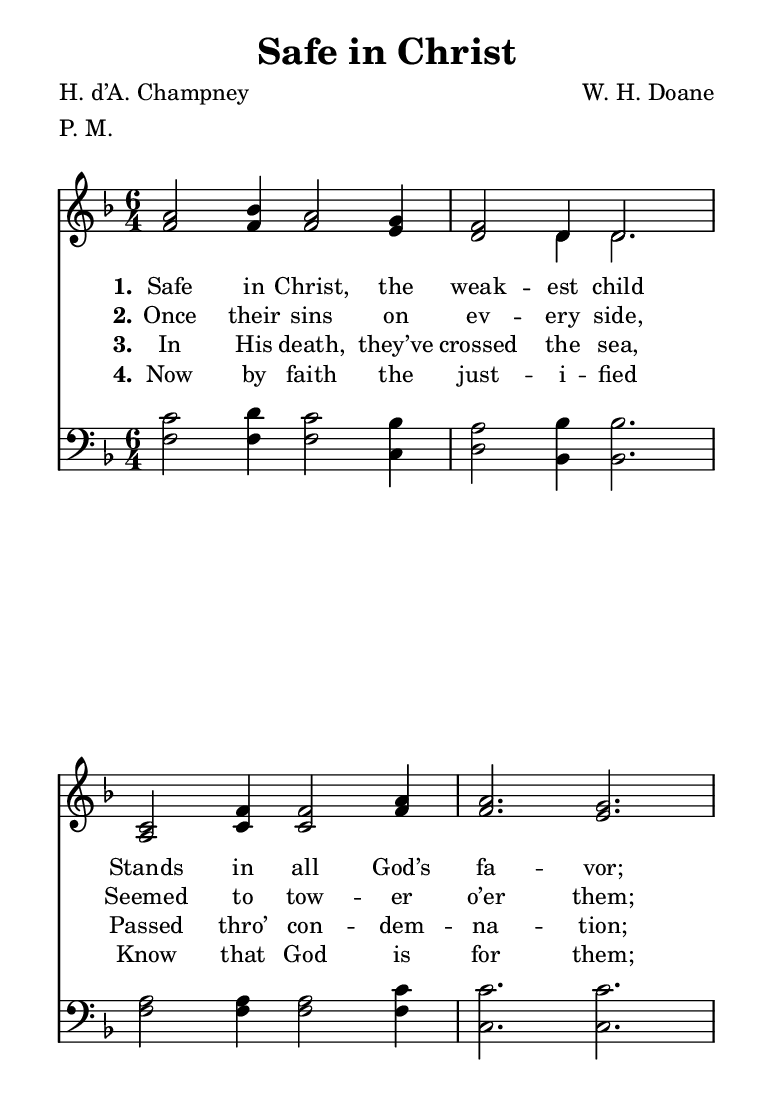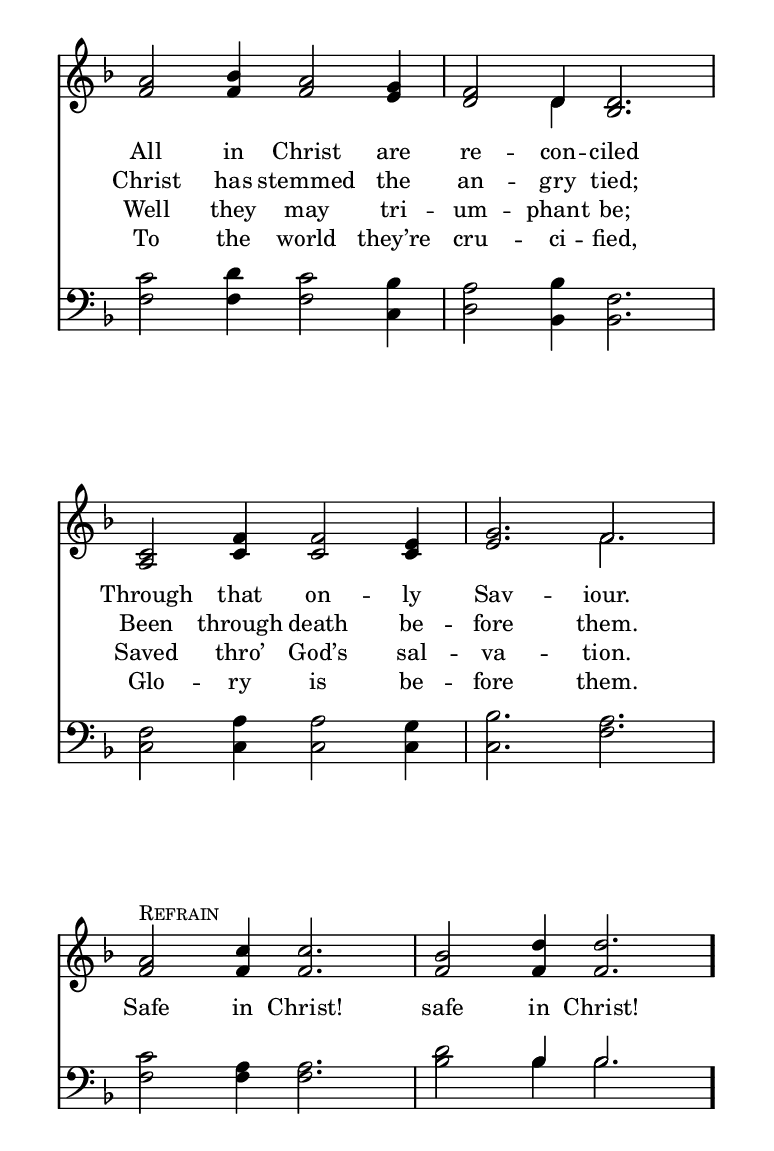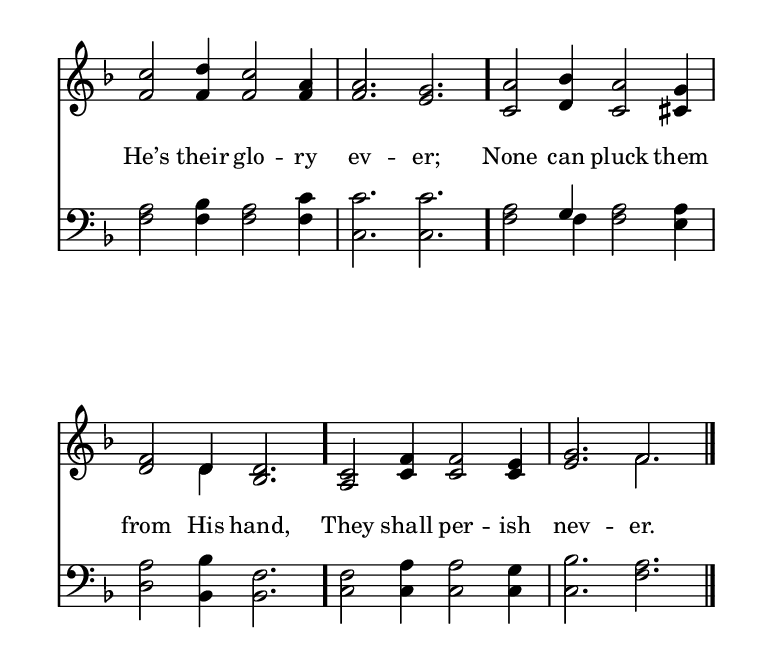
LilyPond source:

\include "common/global.ily"
\paper {
  \include "common/paper.ily"
}

\header{
  %children
  hymnnumber = "355"
  title = "Safe in Christ"
  tunename = "Near the Cross"
  meter = "P. M."
  poet = "H. d’A. Champney"
  composer = "W. H. Doane"
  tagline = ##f
}

global = {
  \include "common/overrides.ily"
  \override Staff.TimeSignature.style = #'numbered
  \time 6/4
  \override Score.MetronomeMark.transparent = ##t % hide all fermata changes too
  \tempo 4=130
  \key f \major
  \autoBeamOff
}

notesSoprano = {
\global
\relative c'' {

  a2 bes4 a2 g4 | f2 d4 d2. |
  c2 f4 f2 a4 | a2. g2. |
  a2 bes4 a2 g4 | f2 d4 d2. |
  c2 f4 f2 e4 | g2. f2. |

  << s^\markup { \small \caps "Refrain" }
  { a2 c4 c2. | bes2 d4 d2. } >>
  c2 d4 c2 a4 | a2. g2. |
  a2 bes4 a2 g4 | f2 d4 d2. |
  c2 f4 f2 e4 | g2. f2. |

  \bar "|."

}
}

notesAlto = {
\global
\relative e' {

  f2 f4 f2 e4 | d2 d4 d2. |
  a2 c4 c2 f4 | f2. e2. |
  f2 f4 f2 e4 | d2 d4 bes2. |
  a2 c4 c2 c4 | e2. f2. |

  f2 f4 f2. | f2 f4 f2. |
  f2 f4 f2 f4 | f2. e2. |
  c2 d4 c2 cis4 | d2 d4 bes2. |
  a2 c4 c2 c4 | e2. f2. |

}
}

notesTenor = {
\global
\relative a {

  c2 d4 c2 bes4 | a2 bes4 bes2. |
  a2 a4 a2 c4 | c2. c2. |
  c2 d4 c2 bes4 | a2 bes4 f2. |
  f2 a4 a2 g4 | bes2. a2. |

  c2 a4 a2. | d2 bes4 bes2. |
  a2 bes4 a2 c4 | c2. c2. |
  a2 g4 a2 a4 | a2 bes4 f2. |
  f2 a4 a2 g4 | bes2. a2. |

}
}

notesBass = {
\global
\relative f {

  f2 f4 f2 c4 | d2 bes4 bes2. |
  f'2 f4 f2 f4 | c2. c2. |
  f2 f4 f2 c4 | d2 bes4 bes2. |
  c2 c4 c2 c4 | c2. f2. |

  f2 f4 f2. | bes2 bes4 bes2. |
  f2 f4 f2 f4 | c2. c2. |
  f2 f4 f2 e4 | d2 bes4 bes2. |
  c2 c4 c2 c4 | c2. f2. |

}
}

Refrain = \lyricmode {

Safe in Christ! safe in Christ! \bar "."
He’s their glo -- ry ev -- er; \bar "."
None can pluck them from His hand, \bar "."
They shall per -- ish nev -- er. \bar "."

}

wordsA = \lyricmode {
\set stanza = "1."

Safe in Christ, the weak -- est child
Stands in all God’s fa -- vor;
All in Christ are re -- con -- ciled
Through that on -- ly Sav -- iour.

}

wordsB = \lyricmode {
\set stanza = "2."

Once their sins on ev -- ery side,
Seemed to tow -- er o’er them;
Christ has stemmed the an -- gry tied;
Been through death be -- fore them.

\Refrain

}

wordsC = \lyricmode {
\set stanza = "3."

In His death, they’ve crossed the sea,
Passed thro’ con -- dem -- na -- tion;
Well they may tri -- um -- phant be;
Saved thro’ God’s sal -- va -- tion.

}

wordsD = \lyricmode {
\set stanza = "4."

Now by faith the just -- i -- fied
Know that God is for them;
To the world they’re cru -- ci -- fied,
Glo -- ry is be -- fore them.

}

\score {
  \context ChoirStaff <<
    \context Staff = upper <<
      \set Staff.autoBeaming = ##f
      \set ChoirStaff.systemStartDelimiter = #'SystemStartBar
      \set ChoirStaff.printPartCombineTexts = ##f
      \partcombine #'(2 . 9) \notesSoprano \notesAlto
      \context NullVoice = sopranos { \voiceOne << \notesSoprano >> }
      \context NullVoice = altos { \voiceTwo << \notesAlto >> }
      \context Lyrics = one   \lyricsto sopranos \wordsA
      \context Lyrics = two   \lyricsto sopranos \wordsB
      \context Lyrics = three \lyricsto sopranos \wordsC
      \context Lyrics = four  \lyricsto sopranos \wordsD
    >>
    \context Staff = men <<
      \set Staff.autoBeaming = ##f
      \clef bass
      \set ChoirStaff.printPartCombineTexts = ##f
      \partcombine #'(2 . 9) \notesTenor \notesBass
      \context NullVoice = tenors { \voiceOne << \notesTenor >> }
      \context NullVoice = basses { \voiceTwo << \notesBass >> }
    >>
  >>
  \layout {
    \include "common/layout.ily"
  }
  \midi{
    \include "common/midi.ily"
  }
}

\version "2.19.49"  % necessary for upgrading to future LilyPond versions.

% vi:set et ts=2 sw=2 ai nocindent syntax=lilypond:
